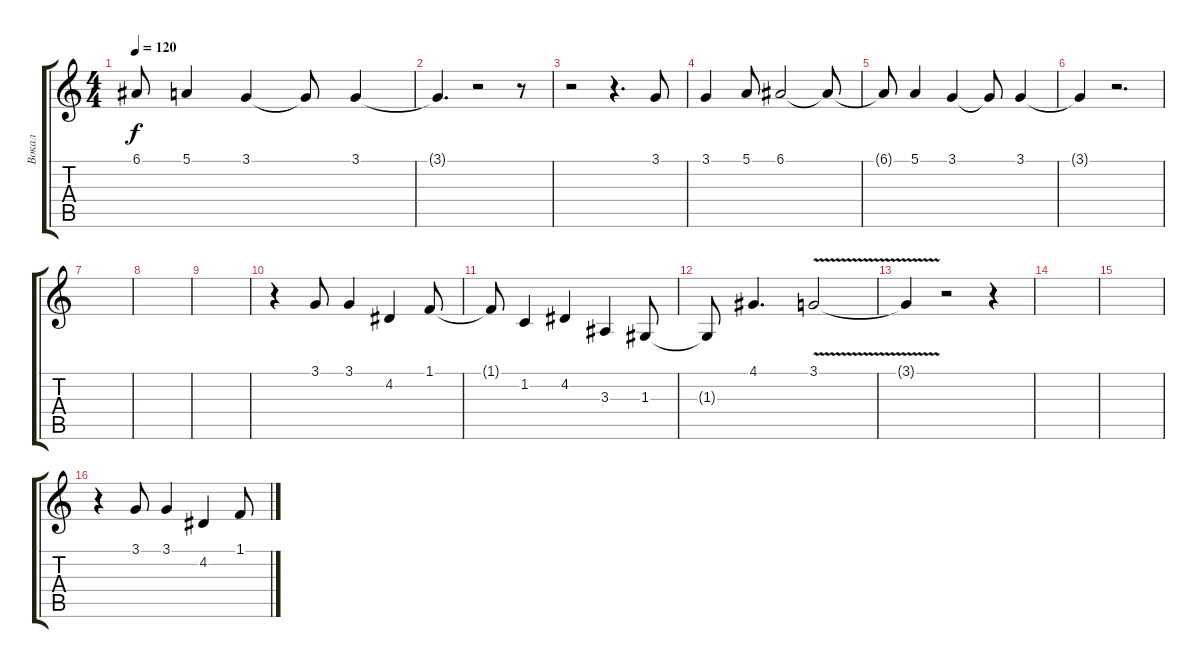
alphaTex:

\track ("Вокал" "Вокал") {instrument lead6voice}
\staff {score tabs}
\tuning (E4 B3 G3 D3 A2 E2) {hide}
\ts (4 4)
\tempo 120
\clef g2
\ks c
6.1{t}.8{dy f} 5.1.4 3.1.4 3.1{t}.8 3.1.4 |
3.1{t}.4{d} r.2 r.8 |
r.2 r.4{d} 3.1.8 |
3.1.4 5.1.8 6.1.2 6.1{t}.8 |
6.1{t}.8 5.1.4 3.1.4 3.1{t}.8 3.1.4 |
3.1{t}.4 r.2{d} |
|
|
|
r.4 3.1.8 3.1.4 4.2.4 1.1.8 |
1.1{t}.8 1.2.4 4.2.4 3.3.4 1.3.8 |
1.3{t}.8 4.1.4{d} 3.1{v}.2 |
3.1{t}.4 r.2 r.4 |
|
|
r.4 3.1.8 3.1.4 4.2.4 1.1.8
